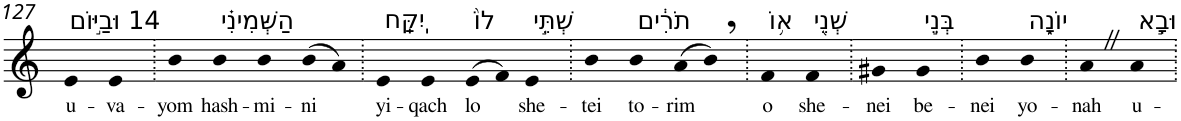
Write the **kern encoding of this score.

**kern	**text
*part1	*part1
*staff1	*staff1
*I"Piano	*
*I'Pno	*
!!LO:PB:g=z
*clefG2	*
*k[]	*
=127	=127
!LO:TX:a:t=14 וּבַיּ֣וֹם	!
!	!LO:LY:b
4e	u-
!	!LO:LY:b
4e	-va-
=128.	=128.
!	!LO:LY:b
4b	-yom
!LO:TX:a:t=הַשְּׁמִינִ֗י	!
!	!LO:LY:b
4b	hash-
!	!LO:LY:b
4b	-mi-
!	!LO:LY:b
(>8b	-ni
8a)	.
=129.	=129.
!LO:TX:a:t=יִֽקַּֽח	!
!	!LO:LY:b
4e	yi-
!	!LO:LY:b
4e	-qach
!LO:TX:a:t=לוֹ֙	!
!	!LO:LY:b
(>8e	lo
8f)	.
!LO:TX:a:t=שְׁתֵּ֣י	!
!	!LO:LY:b
4e	she-
=130.	=130.
!	!LO:LY:b
4b	-tei
!LO:TX:a:t=תֹרִ֔ים	!
!	!LO:LY:b
4b	to-
!	!LO:LY:b
(>8a	-rim
8b,)	.
=131.	=131.
!LO:TX:a:t=א֥וֹ	!
!	!LO:LY:b
4f	o
!LO:TX:a:t=שְׁנֵ֖י	!
!	!LO:LY:b
4f	she-
=132.	=132.
!	!LO:LY:b
4g#X	-nei
!LO:TX:a:t=בְּנֵ֣י	!
!	!LO:LY:b
4g#	be-
=133.	=133.
!	!LO:LY:b
4b	-nei
!LO:TX:a:t=יוֹנָ֑ה	!
!	!LO:LY:b
4b	yo-
=134.	=134.
!	!LO:LY:b
4aZ	-nah
!LO:TX:a:t=וּבָ֣א	!
!	!LO:LY:b
4a	u-
=.	=.
*-	*-
